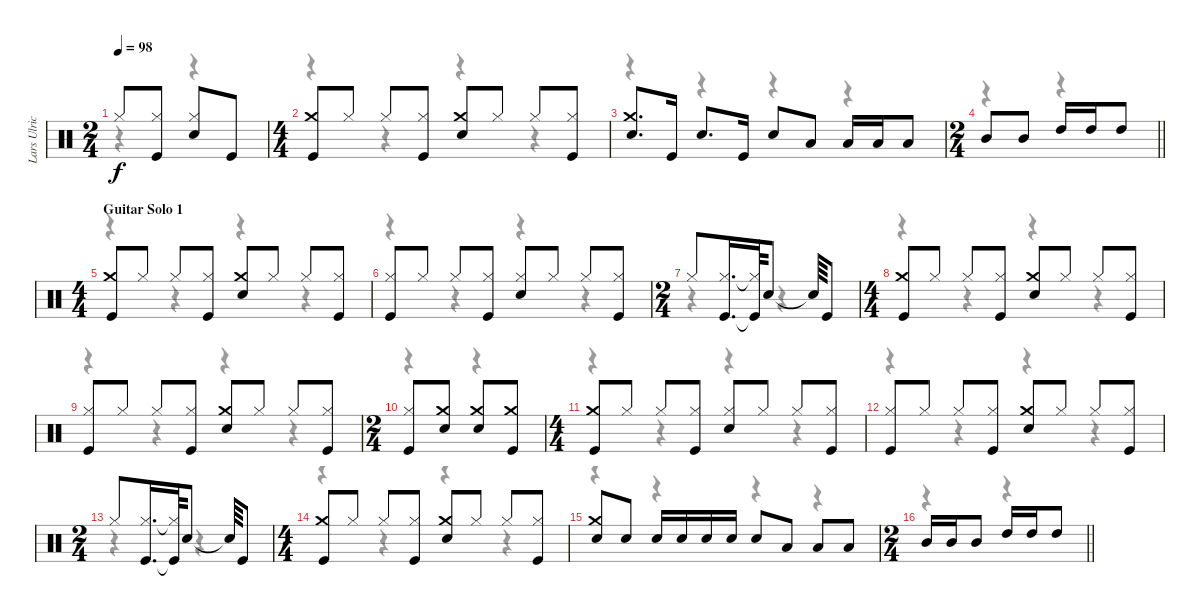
\track ("Lars Ulrich" "Lars Ulric") {instrument percussion}
\staff {score}
\articulation defaults
\voice
\ts (2 4)
\tempo 98
\clef neutral
\ks c "Hi-Hat (closed)".8{dy f}
("Kick (hit)" "Hi-Hat (closed)").8 ("Hi-Hat (closed)" "Snare (hit) 2").8 "Kick (hit)".8 |
\ts (4 4)
("Crash medium (hit)" "Kick (hit)").8 "Hi-Hat (closed)".8 "Hi-Hat (closed)".8 ("Hi-Hat (closed)" "Kick (hit)").8 ("Crash medium (hit)" "Snare (hit) 2").8 "Hi-Hat (closed)".8 "Hi-Hat (closed)".8 ("Hi-Hat (closed)" "Kick (hit)").8 |
("Snare (hit) 2" "Crash medium (hit)").8{d} "Kick (hit)".16 "Snare (hit) 2".8{d} "Kick (hit)".16 "Snare (hit) 2".8 "Low Tom (hit)".8 "Low Tom (hit)".16 "Low Tom (hit)".16 "Low Tom (hit)".8 |
\ts (2 4)
\barLineRight lightlight "Mid Tom (hit)".8 "Mid Tom (hit)".8 "High Tom (hit)".16 "High Tom (hit)".16 "High Tom (hit)".8
|
\ts (4 4)
\section ("" "Guitar Solo 1")
("Crash medium (hit)" "Kick (hit)").8 "Hi-Hat (closed)".8 "Hi-Hat (closed)".8 ("Hi-Hat (closed)" "Kick (hit)").8 ("Crash medium (hit)" "Snare (hit) 2").8 "Hi-Hat (closed)".8 "Hi-Hat (closed)".8 ("Hi-Hat (closed)" "Kick (hit)").8 |
("Hi-Hat (closed)" "Kick (hit)").8 "Hi-Hat (closed)".8 "Hi-Hat (closed)".8 ("Hi-Hat (closed)" "Kick (hit)").8 ("Hi-Hat (closed)" "Snare (hit) 2").8 "Hi-Hat (closed)".8 "Hi-Hat (closed)".8 ("Hi-Hat (closed)" "Kick (hit)").8 |
\ts (2 4)
"Hi-Hat (closed)".8 ("Kick (hit)" "Hi-Hat (closed)").16{d} ("Kick (hit)"{t} "Hi-Hat (closed)"{t}).64 "Snare (hit) 2".8 "Snare (hit) 2"{t}.64 "Kick (hit)".8 |
\ts (4 4)
("Crash medium (hit)" "Kick (hit)").8 "Hi-Hat (closed)".8 "Hi-Hat (closed)".8 ("Hi-Hat (closed)" "Kick (hit)").8 ("Crash medium (hit)" "Snare (hit) 2").8 "Hi-Hat (closed)".8 "Hi-Hat (closed)".8 ("Hi-Hat (closed)" "Kick (hit)").8 |
("Hi-Hat (closed)" "Kick (hit)").8 "Hi-Hat (closed)".8 "Hi-Hat (closed)".8 ("Hi-Hat (closed)" "Kick (hit)").8 ("Crash medium (hit)" "Snare (hit) 2").8 "Hi-Hat (closed)".8 "Hi-Hat (closed)".8 ("Hi-Hat (closed)" "Kick (hit)").8 |
\ts (2 4)
("Hi-Hat (closed)" "Kick (hit)").8 ("Crash medium (hit)" "Snare (hit) 2").8 ("Crash medium (hit)" "Snare (hit) 2").8 ("Crash medium (hit)" "Kick (hit)").8 |
\ts (4 4)
("Kick (hit)" "Crash medium (hit)").8 "Hi-Hat (closed)".8 "Hi-Hat (closed)".8 ("Kick (hit)" "Hi-Hat (closed)").8 ("Snare (hit) 2" "Hi-Hat (closed)").8 "Hi-Hat (closed)".8 "Hi-Hat (closed)".8 ("Kick (hit)" "Hi-Hat (closed)").8 |
("Hi-Hat (closed)" "Kick (hit)").8 "Hi-Hat (closed)".8 "Hi-Hat (closed)".8 ("Kick (hit)" "Hi-Hat (closed)").8 ("Crash medium (hit)" "Snare (hit) 2").8 "Hi-Hat (closed)".8 "Hi-Hat (closed)".8 ("Kick (hit)" "Hi-Hat (closed)").8 |
\ts (2 4)
"Hi-Hat (closed)".8 ("Kick (hit)" "Hi-Hat (closed)").16{d} ("Kick (hit)"{t} "Hi-Hat (closed)"{t}).64 "Snare (hit) 2".8 "Snare (hit) 2"{t}.64 "Kick (hit)".8 |
\ts (4 4)
("Crash medium (hit)" "Kick (hit)").8 "Hi-Hat (closed)".8 "Hi-Hat (closed)".8 ("Hi-Hat (closed)" "Kick (hit)").8 ("Crash medium (hit)" "Snare (hit) 2").8 "Hi-Hat (closed)".8 "Hi-Hat (closed)".8 ("Hi-Hat (closed)" "Kick (hit)").8 |
("Snare (hit) 2" "Crash medium (hit)").8 "Snare (hit) 2".8 "Snare (hit) 2".16 "Snare (hit) 2".16 "Snare (hit) 2".16 "Snare (hit) 2".16 "Snare (hit) 2".8 "Low Tom (hit)".8 "Low Tom (hit)".8 "Low Tom (hit)".8 |
\ts (2 4)
\barLineRight lightlight "Mid Tom (hit)".16 "Mid Tom (hit)".16 "Mid Tom (hit)".8 "High Tom (hit)".16 "High Tom (hit)".16 "High Tom (hit)".8
\voice
\clef neutral
\ottava regular
\simile none
\ks c
r.4{dy f} r.4 |
r.4 r.4 r.4 r.4 |
r.4 r.4 r.4 r.4 |
\barLineRight lightlight
r.4 r.4 |
r.4 r.4 r.4 r.4 |
r.4 r.4 r.4 r.4 |
r.4 r.4 |
r.4 r.4 r.4 r.4 |
r.4 r.4 r.4 r.4 |
r.4 r.4 |
r.4 r.4 r.4 r.4 |
r.4 r.4 r.4 r.4 |
r.4 r.4 |
r.4 r.4 r.4 r.4 |
r.4 r.4 r.4 r.4 |
\barLineRight lightlight
r.4 r.4
